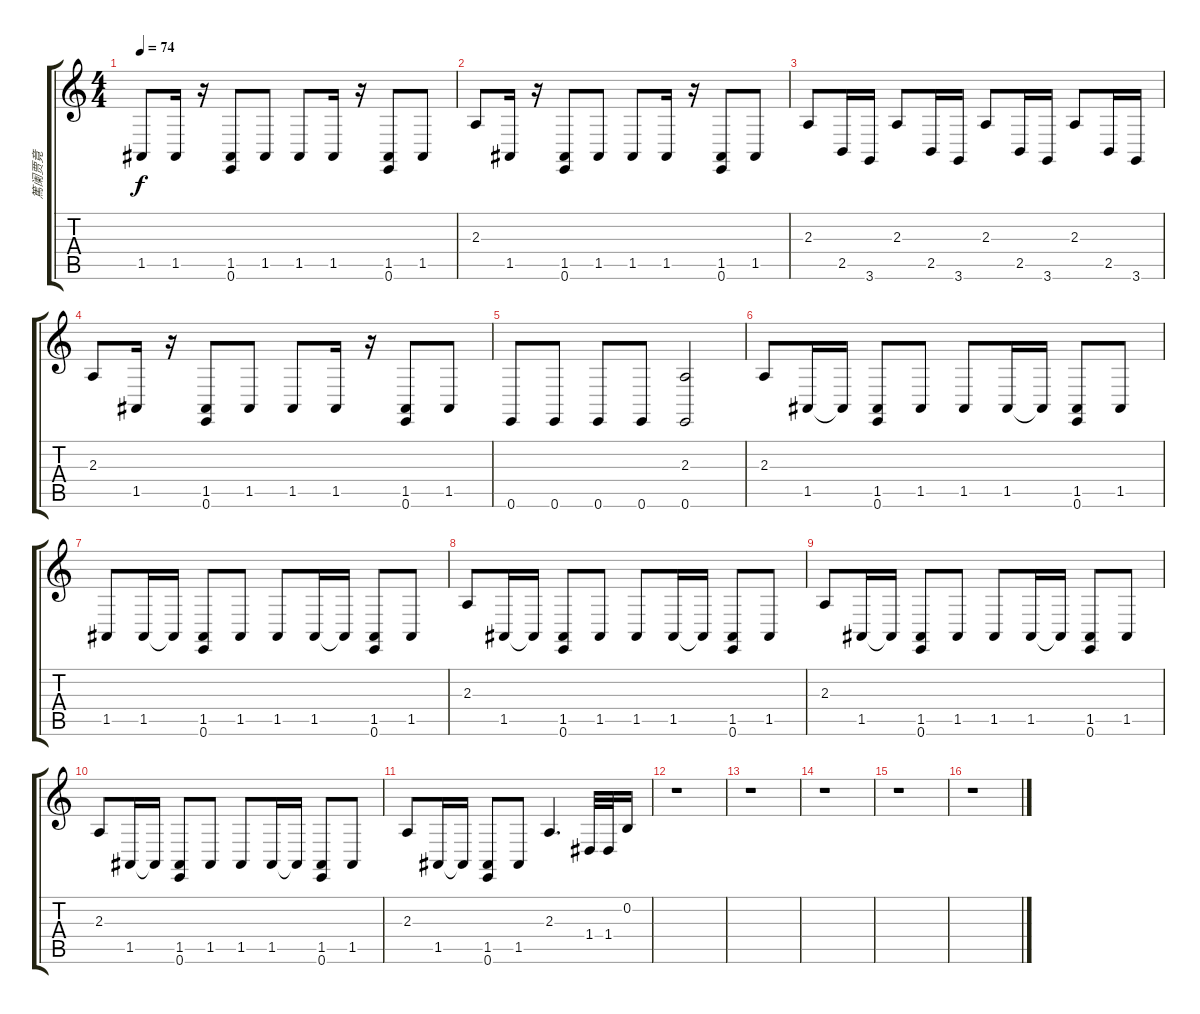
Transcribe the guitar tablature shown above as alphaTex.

\track ("篤阑贾竟" "篤阑贾竟") {instrument acousticgrandpiano}
\staff {score tabs}
\tuning (E4 B3 G3 D3 A2 E2) {hide}
\ts (4 4)
\tempo 74
\clef g2
\ks c
1.5.8{dy f} 1.5.16 r.16 (1.5 0.6).8 1.5.8 1.5.8 1.5.16 r.16 (1.5 0.6).8 1.5.8 |
2.3.8 1.5.16 r.16 (1.5 0.6).8 1.5.8 1.5.8 1.5.16 r.16 (1.5 0.6).8 1.5.8 |
2.3.8 2.5.16 3.6.16 2.3.8 2.5.16 3.6.16 2.3.8 2.5.16 3.6.16 2.3.8 2.5.16 3.6.16 |
2.3.8 1.5.16 r.16 (1.5 0.6).8 1.5.8 1.5.8 1.5.16 r.16 (1.5 0.6).8 1.5.8 |
0.6.8 0.6.8 0.6.8 0.6.8 (2.3 0.6).2 |
2.3.8 1.5.16 1.5{t}.16 (1.5 0.6).8 1.5.8 1.5.8 1.5.16 1.5{t}.16 (1.5 0.6).8 1.5.8 |
1.5.8 1.5.16 1.5{t}.16 (1.5 0.6).8 1.5.8 1.5.8 1.5.16 1.5{t}.16 (1.5 0.6).8 1.5.8 |
2.3.8 1.5.16 1.5{t}.16 (1.5 0.6).8 1.5.8 1.5.8 1.5.16 1.5{t}.16 (1.5 0.6).8 1.5.8 |
2.3.8 1.5.16 1.5{t}.16 (1.5 0.6).8 1.5.8 1.5.8 1.5.16 1.5{t}.16 (1.5 0.6).8 1.5.8 |
2.3.8 1.5.16 1.5{t}.16 (1.5 0.6).8 1.5.8 1.5.8 1.5.16 1.5{t}.16 (1.5 0.6).8 1.5.8 |
2.3.8 1.5.16 1.5{t}.16 (1.5 0.6).8 1.5.8 2.3.4{d} 1.4.32 1.4.32 0.2.16 |
r.1 |
r.1 |
r.1 |
r.1 |
r.1
